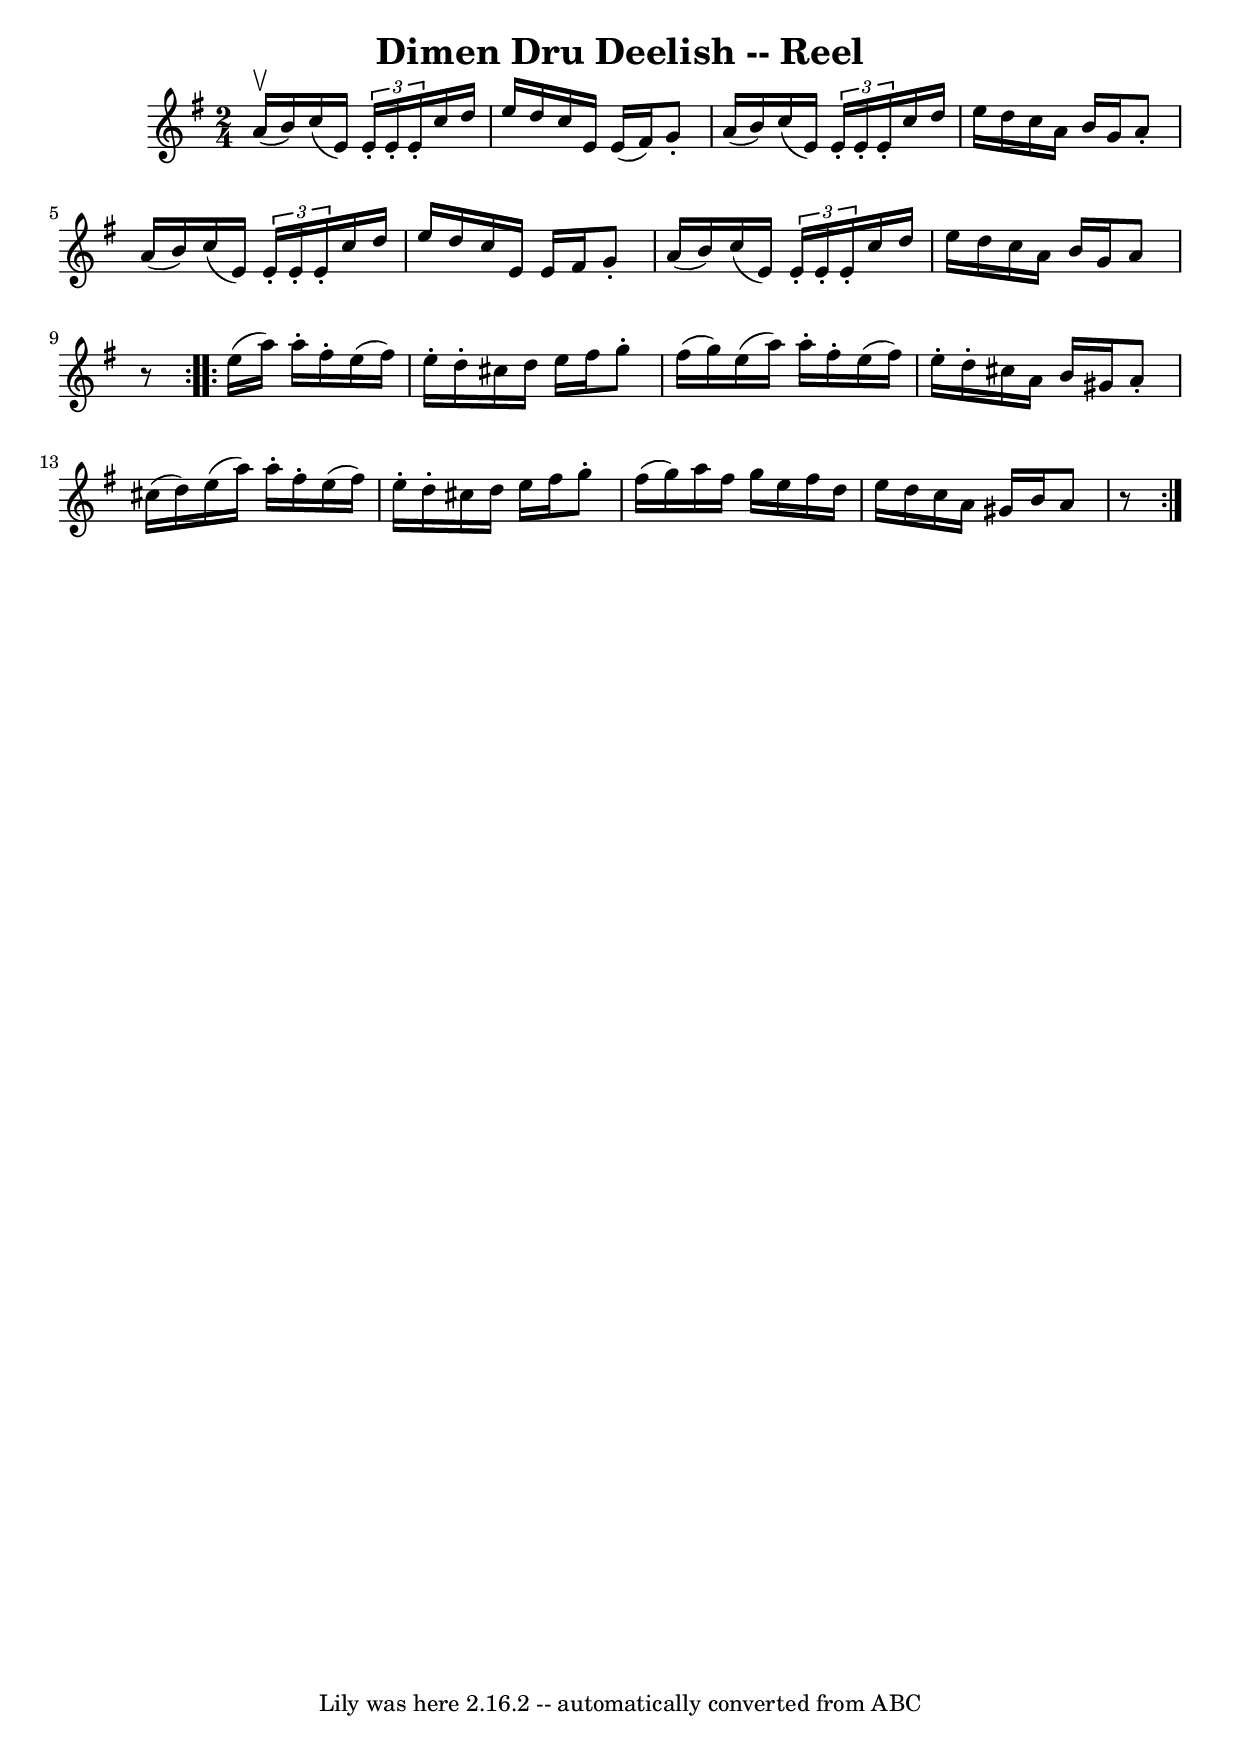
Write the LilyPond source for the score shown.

\version "2.16.2"
\include "Mammoth.ily"
\header {
  %% book = "Ryan's Mammoth Collection"
  crossRefNumber = "1"
  footnotes = "\\\\182\\\\The book has the triplets written as demisemiquavers."
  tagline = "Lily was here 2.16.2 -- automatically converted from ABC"
  title = "Dimen Dru Deelish -- Reel"

}
voicedefault =  {



  \repeat volta 2 {

    \time 2/4 
    \key a \dorian
    a'16^\upbow(b'16) |
    c''16 (e'16 
    ) \times 2/3 { e'16-. e'16-. e'16-. 
		 } c''16 d''16 e''16    
    d''16    |
    c''16 e'16 e'16 (fis'16) g'8-. a'16 (
    b'16)   |
    c''16 (e'16) \times 2/3 { e'16-. e'16-.   
			      e'16-. 
			    } c''16 d''16 e''16 d''16    |
    c''16 a'16    
    b'16 g'16 a'8-. a'16 (b'16)   |
    c''16 (e'16) 
    \times 2/3 { e'16-. e'16-. e'16-. 
	       } c''16 d''16 e''16 d''16 
    |
    c''16 e'16 e'16 fis'16 g'8-. a'16 (b'16)   
    |
    c''16 (e'16) \times 2/3 { e'16-. e'16-. e'16-. 
			    }   
    c''16 d''16 e''16 d''16    |
    c''16 a'16 b'16 g'16    
    a'8    r8   
  } 
  \repeat volta 2 {
    e''16 (a''16) a''16-. fis''16-. 
    e''16 (fis''16) e''16-. d''16-.   |
    cis''16 d''16    
    e''16 fis''16 g''8-. fis''16 (g''16)   |
    e''16 (
    a''16) a''16-. fis''16-. e''16 (fis''16) e''16-. d''16-. 
    |
    cis''16 a'16 b'16 gis'16 a'8-. cis''16 (d''16-)   |
    e''16 (a''16) a''16-. fis''16-. e''16 (
    fis''16) e''16-. d''16-.   |
    cis''16 d''16 e''16    
    fis''16 g''8-. fis''16 (g''16)   |
    a''16 fis''16    
    g''16 e''16 fis''16 d''16 e''16 d''16    |
    c''16    
    a'16 gis'16 b'16 a'8    r8   
  }   

}

\score{
  <<

    \context Staff="default"
    {
      \voicedefault 
      
    }

  >>
  \layout {
    
  }
  \midi {
  }

}
